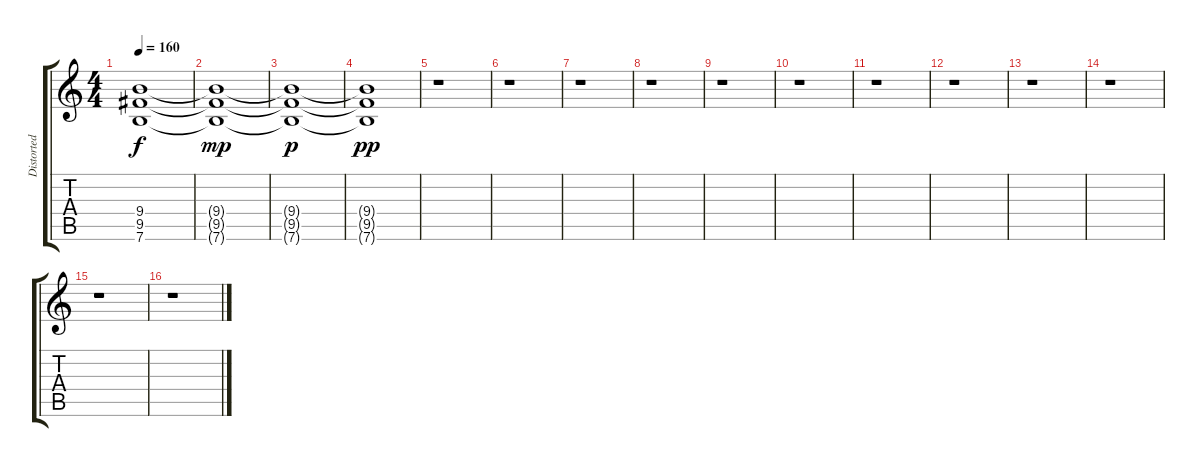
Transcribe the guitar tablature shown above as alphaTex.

\track ("Distorted" "Distorted") {instrument distortionguitar}
\staff {score tabs}
\tuning (E4 B3 G3 D3 A2 E2) {hide}
\ts (4 4)
\tempo 160
\clef g2
\ks c
(9.4 9.5 7.6).1{dy f instrument distortionguitar} |
(9.4{t} 9.5{t} 7.6{t}).1{dy mp} |
(9.4{t} 9.5{t} 7.6{t}).1{dy p} |
(9.4{t} 9.5{t} 7.6{t}).1{dy pp} |
r.1 |
r.1 |
r.1 |
r.1 |
r.1 |
r.1 |
r.1 |
r.1 |
r.1 |
r.1 |
r.1 |
r.1
